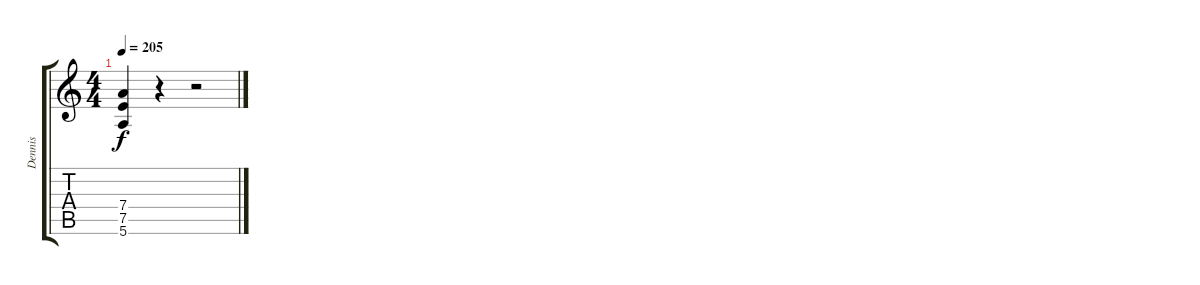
\track ("Dennis" "Dennis") {instrument distortionguitar}
\staff {score tabs}
\tuning (E4 B3 G3 D3 A2 E2) {hide}
\ts (4 4)
\tempo 205
\clef g2
\ks c
(7.4 7.5 5.6).4{dy f} r.4 r.2
